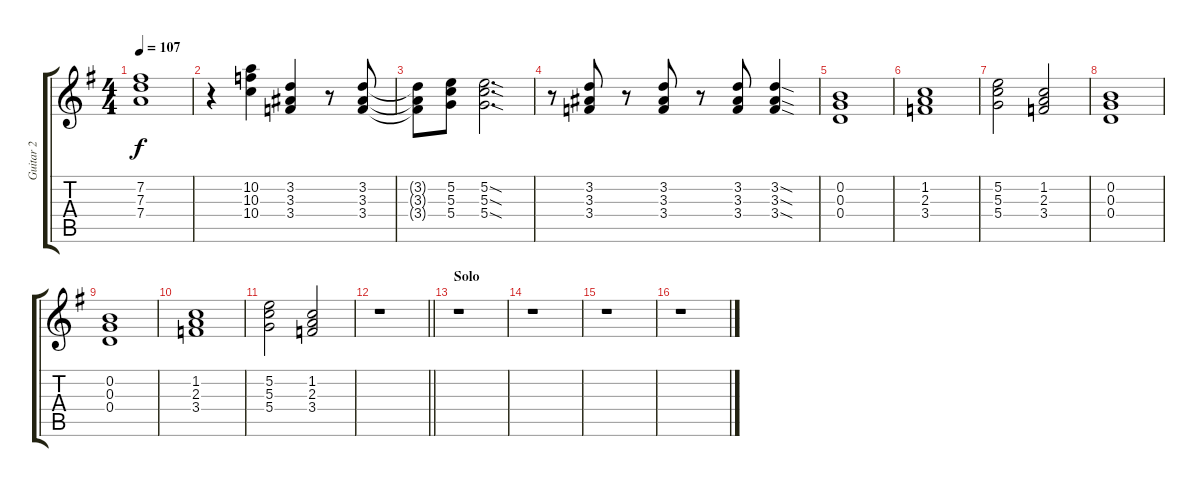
\track ("Guitar 2" "Guitar 2") {instrument electricguitarclean}
\staff {score tabs}
\tuning (D4 B3 G3 D3 G2 D2) {hide}
\ts (4 4)
\tempo 107
\clef g2
\ks g
(7.2 7.3 7.4).1{dy f} |
r.4 (10.2 10.3 10.4).4 (3.2 3.3 3.4).4 r.8 (3.2 3.3 3.4).8 |
(3.2{t} 3.3{t} 3.4{t}).8 (5.2 5.3 5.4).8 (5.2{sod} 5.3{sod} 5.4{sod}).2{d} |
r.8 (3.2 3.3 3.4).8 r.8 (3.2 3.3 3.4).8 r.8 (3.2 3.3 3.4).8 (3.2{sod} 3.3{sod} 3.4{sod}).4 |
(0.2 0.3 0.4).1 |
(1.2 2.3 3.4).1 |
(5.2 5.3 5.4).2 (1.2 2.3 3.4).2 |
(0.2 0.3 0.4).1 |
(0.2 0.3 0.4).1 |
(1.2 2.3 3.4).1 |
(5.2 5.3 5.4).2 (1.2 2.3 3.4).2 |
\barLineRight lightlight
r.1 |
\section ("" "Solo")
r.1 |
r.1 |
r.1 |
r.1
